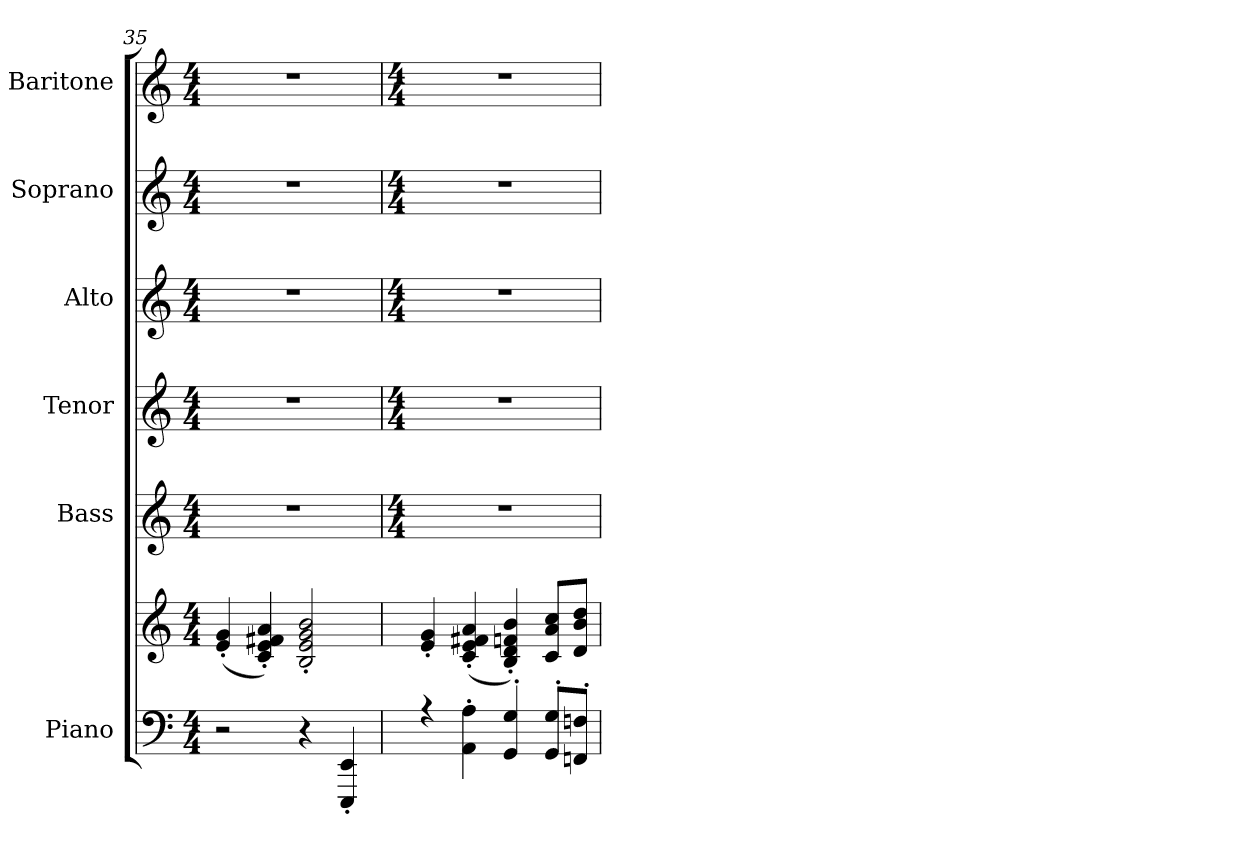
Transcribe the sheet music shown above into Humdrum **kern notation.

**kern	**kern	**kern	**kern	**kern	**kern	**kern
*part6	*part6	*part5	*part4	*part3	*part2	*part1
*staff7	*staff6	*staff5	*staff4	*staff3	*staff2	*staff1
*I"Piano	*	*I"Bass	*I"Tenor	*I"Alto	*I"Soprano	*I"Baritone
*	*	*I'B	*I'T	*I'A	*I'S	*
!!LO:LB:g=z
*clefF4	*clefG2	*clefG2	*clefG2	*clefG2	*clefG2	*clefG2
*k[]	*k[]	*k[]	*k[]	*k[]	*k[]	*k[]
*M4/4	*M4/4	*M4/4	*M4/4	*M4/4	*M4/4	*M4/4
=35	=35	=35	=35	=35	=35	=35
*	*^	*	*	*	*	*
2r	(<4e/' 4g/'	2ryy	1r	1r	1r	1r	1r
.	4c/' 4e/' 4f#X/' 4a/')	.	.	.	.	.	.
4r	2B/' 2e/' 2g/' 2b/'	2ryy	.	.	.	.	.
4EEE/' 4EE/'	.	.	.	.	.	.	.
!!LO:PB:g=z
=36	=36	=36	=36	=36	=36	=36	=36
*	*	*	*M4/4	*M4/4	*M4/4	*M4/4	*M4/4
*^	*	*	*	*	*	*	*
4r	1ryy	4e/' 4g/'	2ryy	1r	1r	1r	1r	1r
4AA\' 4A\'	.	(<4c/' 4e/' 4f#X/' 4a/'	.	.	.	.	.	.
4GG/' 4G/'	.	4B/' 4d/' 4fn/' 4b/')	2ryy	.	.	.	.	.
8GG/' 8G/'L	.	8c/ 8a/ 8cc/L	.	.	.	.	.	.
8FFni/' 8Fni/'J	.	8d/ 8b/ 8dd/J	.	.	.	.	.	.
*v	*v	*	*	*	*	*	*	*
*	*v	*v	*	*	*	*	*
=	=	=	=	=	=	=
*-	*-	*-	*-	*-	*-	*-
